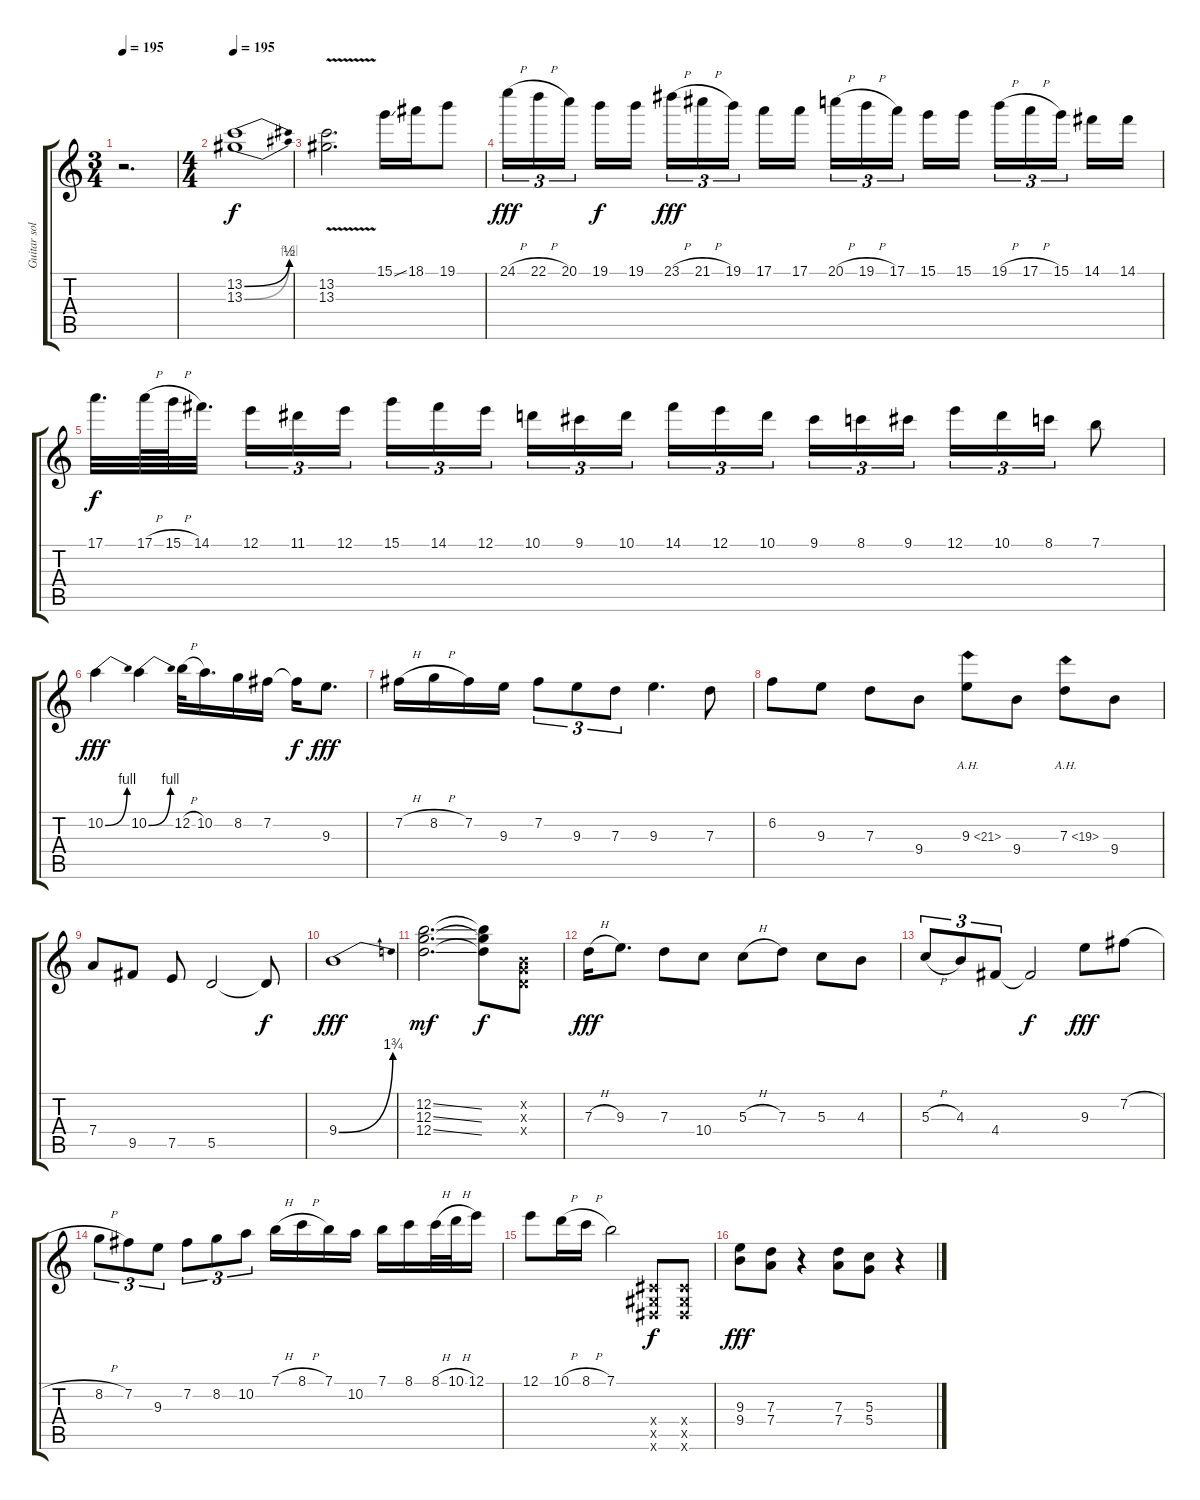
\track ("Guitar solo" "Guitar sol") {instrument distortionguitar}
\staff {score tabs}
\tuning (E4 B3 G3 D3 A2 E2) {hide}
\ts (3 4)
\tempo 195
\clef g2
\ks c
r.2{d dy f} |
\ts (4 4)
\tempo 195
(13.2{be (bend 0 0 60 2)} 13.3{be (bend 0 0 60 4)}).1 |
(13.2{v} 13.3{v}).2{d} 15.1{ss}.16 18.1.16 19.1.8 |
24.1{h}.16{tu (3 2) dy fff} 22.1{h}.16{tu (3 2)} 20.1.16{tu (3 2) beam splitsecondary} 19.1.16{dy f} 19.1.16 23.1{h}.16{tu (3 2) dy fff} 21.1{h}.16{tu (3 2)} 19.1.16{tu (3 2) beam splitsecondary} 17.1.16 17.1.16 20.1{h}.16{tu (3 2)} 19.1{h}.16{tu (3 2)} 17.1.16{tu (3 2) beam splitsecondary} 15.1.16 15.1.16 19.1{h}.16{tu (3 2)} 17.1{h}.16{tu (3 2)} 15.1.16{tu (3 2) beam splitsecondary} 14.1.16 14.1.16 |
17.1.32{d dy f} 17.1{h}.64 15.1{h}.64 14.1.32{d beam splitsecondary} 12.1.16{tu (3 2)} 11.1.16{tu (3 2)} 12.1.16{tu (3 2)} 15.1.16{tu (3 2)} 14.1.16{tu (3 2)} 12.1.16{tu (3 2) beam splitsecondary} 10.1.16{tu (3 2)} 9.1.16{tu (3 2)} 10.1.16{tu (3 2)} 14.1.16{tu (3 2)} 12.1.16{tu (3 2)} 10.1.16{tu (3 2) beam splitsecondary} 9.1.16{tu (3 2)} 8.1.16{tu (3 2)} 9.1.16{tu (3 2)} 12.1.16{tu (3 2)} 10.1.16{tu (3 2)} 8.1.16{tu (3 2)} 7.1.8 |
10.2{be (bend 0 0 60 4)}.4{dy fff} 10.2{be (bend 0 0 60 4)}.4 12.2{h}.32 10.2.16{d} 8.2.16 7.2.16 7.2{t}.16{dy f} 9.3.8{d dy fff} |
7.2{h}.16 8.2{h}.16 7.2.16 9.3.16 7.2.8{tu (3 2)} 9.3.8{tu (3 2)} 7.3.8{tu (3 2)} 9.3.4{d} 7.3.8 |
6.2.8 9.3.8 7.3.8 9.4.8 9.3{ah 12}.8 9.4.8 7.3{ah 12}.8 9.4.8 |
7.4.8 9.5.8 7.5.8 5.5.2 5.5{t}.8{dy f} |
9.4{be (bend 0 0 60 7)}.1{dy fff} |
(12.2{ss} 12.3{ss} 12.4{ss}).2{d dy mf} (12.2{t} 12.3{t} 12.4{t}).8{dy f} (0.2{x} 0.3{x} 0.4{x}).8 |
7.3{h}.16{dy fff} 9.3.8{d} 7.3.8 10.4.8 5.3{h}.8 7.3.8 5.3.8 4.3.8 |
5.3{h}.8{tu (3 2)} 4.3.8{tu (3 2)} 4.4.8{tu (3 2)} 4.4{t}.2{dy f} 9.3.8{dy fff} 7.2{h}.8 |
8.2{h}.8{tu (3 2)} 7.2.8{tu (3 2)} 9.3.8{tu (3 2)} 7.2.8{tu (3 2)} 8.2.8{tu (3 2)} 10.2.8{tu (3 2)} 7.1{h}.16 8.1{h}.16 7.1.16 10.2.16 7.1.16 8.1.16 8.1{h}.32 10.1{h}.32 12.1.16 |
12.1.8 10.1{h}.16 8.1{h}.16 7.1.2 (-1.4{x} -1.5{x} -1.6{x}).8{dy f} (-1.4{x} -1.5{x} -1.6{x}).8 |
(9.3 9.4).8{dy fff} (7.3 7.4).8 r.4 (7.3 7.4).8 (5.3 5.4).8 r.4
